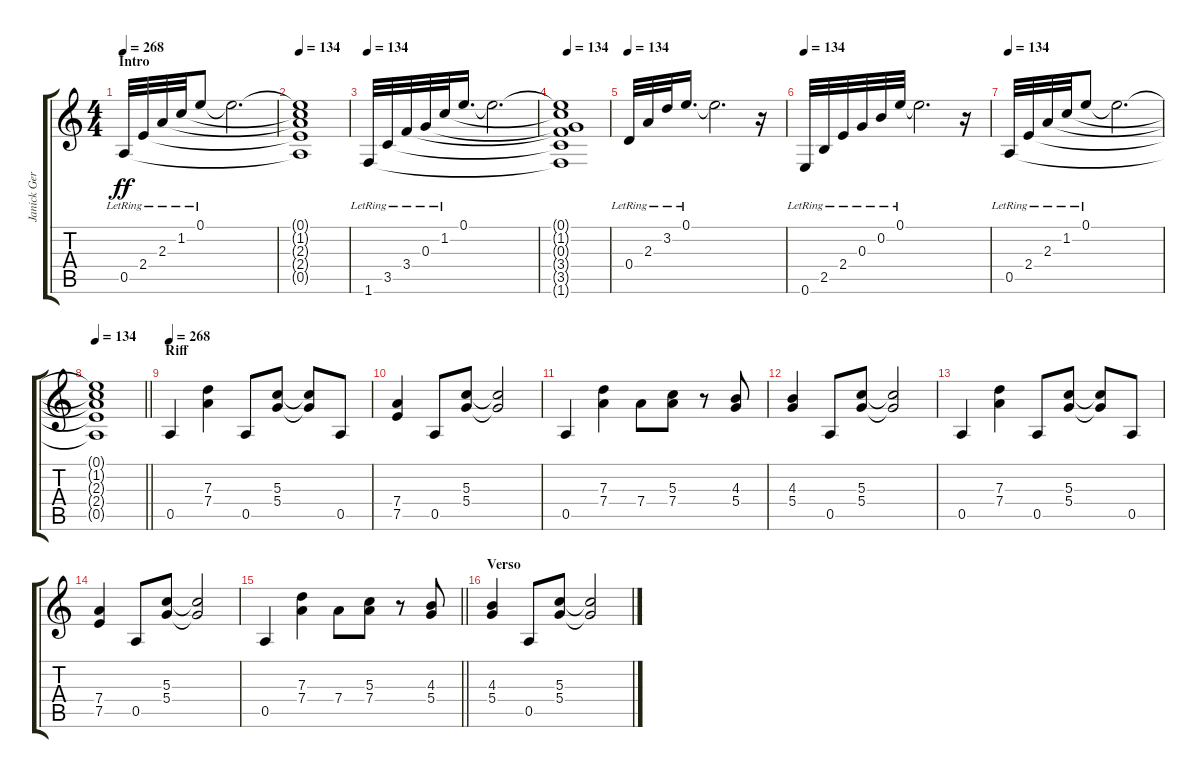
\track ("Janick Gers" "Janick Ger") {instrument electricguitarclean}
\staff {score tabs}
\tuning (E4 B3 G3 D3 A2 E2) {hide}
\ts (4 4)
\section ("" "Intro")
\tempo 268
\tempo 134
\tempo 268
\clef g2
\ks c
0.5{lr}.32{dy ff instrument electricguitarclean} 2.4{lr}.32 2.3{lr}.32 1.2{lr}.32 0.1{lr}.8 0.1{t}.2{d} |
\tempo 134
(0.1{t} 1.2{t} 2.3{t} 2.4{t} 0.5{t}).1 |
\tempo 134
1.6{lr}.32 3.5{lr}.32 3.4{lr}.32 0.3{lr}.32 1.2{lr}.32 0.1.16{d} 0.1{t}.2{d} |
\tempo 134
(0.1{t} 1.2{t} 0.3{t} 3.4{t} 3.5{t} 1.6{t}).1 |
\tempo 134
0.4{lr}.32 2.3{lr}.32 3.2{lr}.32 0.1{lr}.16{d} 0.1{t}.2{d} r.16 |
\tempo 134
0.6{lr}.32 2.5{lr}.32 2.4{lr}.32 0.3{lr}.32 0.2{lr}.32 0.1{lr}.32 0.1{t}.2{d} r.16 |
\tempo 134
0.5{lr}.32 2.4{lr}.32 2.3{lr}.32 1.2{lr}.32 0.1{lr}.8 0.1{t}.2{d} |
\tempo 134
\barLineRight lightlight
(0.1{t} 1.2{t} 2.3{t} 2.4{t} 0.5{t}).1 |
\section ("" "Riff")
\tempo 268
0.5.4{instrument distortionguitar} (7.3 7.4).4 0.5.8 (5.3 5.4).8 (5.3{t} 5.4{t}).8 0.5.8 |
(7.4 7.5).4 0.5.8 (5.3 5.4).8 (5.3{t} 5.4{t}).2 |
0.5.4 (7.3 7.4).4 7.4.8 (5.3 7.4).8 r.8 (4.3 5.4).8 |
(4.3 5.4).4 0.5.8 (5.3 5.4).8 (5.3{t} 5.4{t}).2 |
0.5.4 (7.3 7.4).4 0.5.8 (5.3 5.4).8 (5.3{t} 5.4{t}).8 0.5.8 |
(7.4 7.5).4 0.5.8 (5.3 5.4).8 (5.3{t} 5.4{t}).2 |
\barLineRight lightlight
0.5.4 (7.3 7.4).4 7.4.8 (5.3 7.4).8 r.8 (4.3 5.4).8 |
\section ("" "Verso ")
(4.3 5.4).4 0.5.8 (5.3 5.4).8 (5.3{t} 5.4{t}).2
